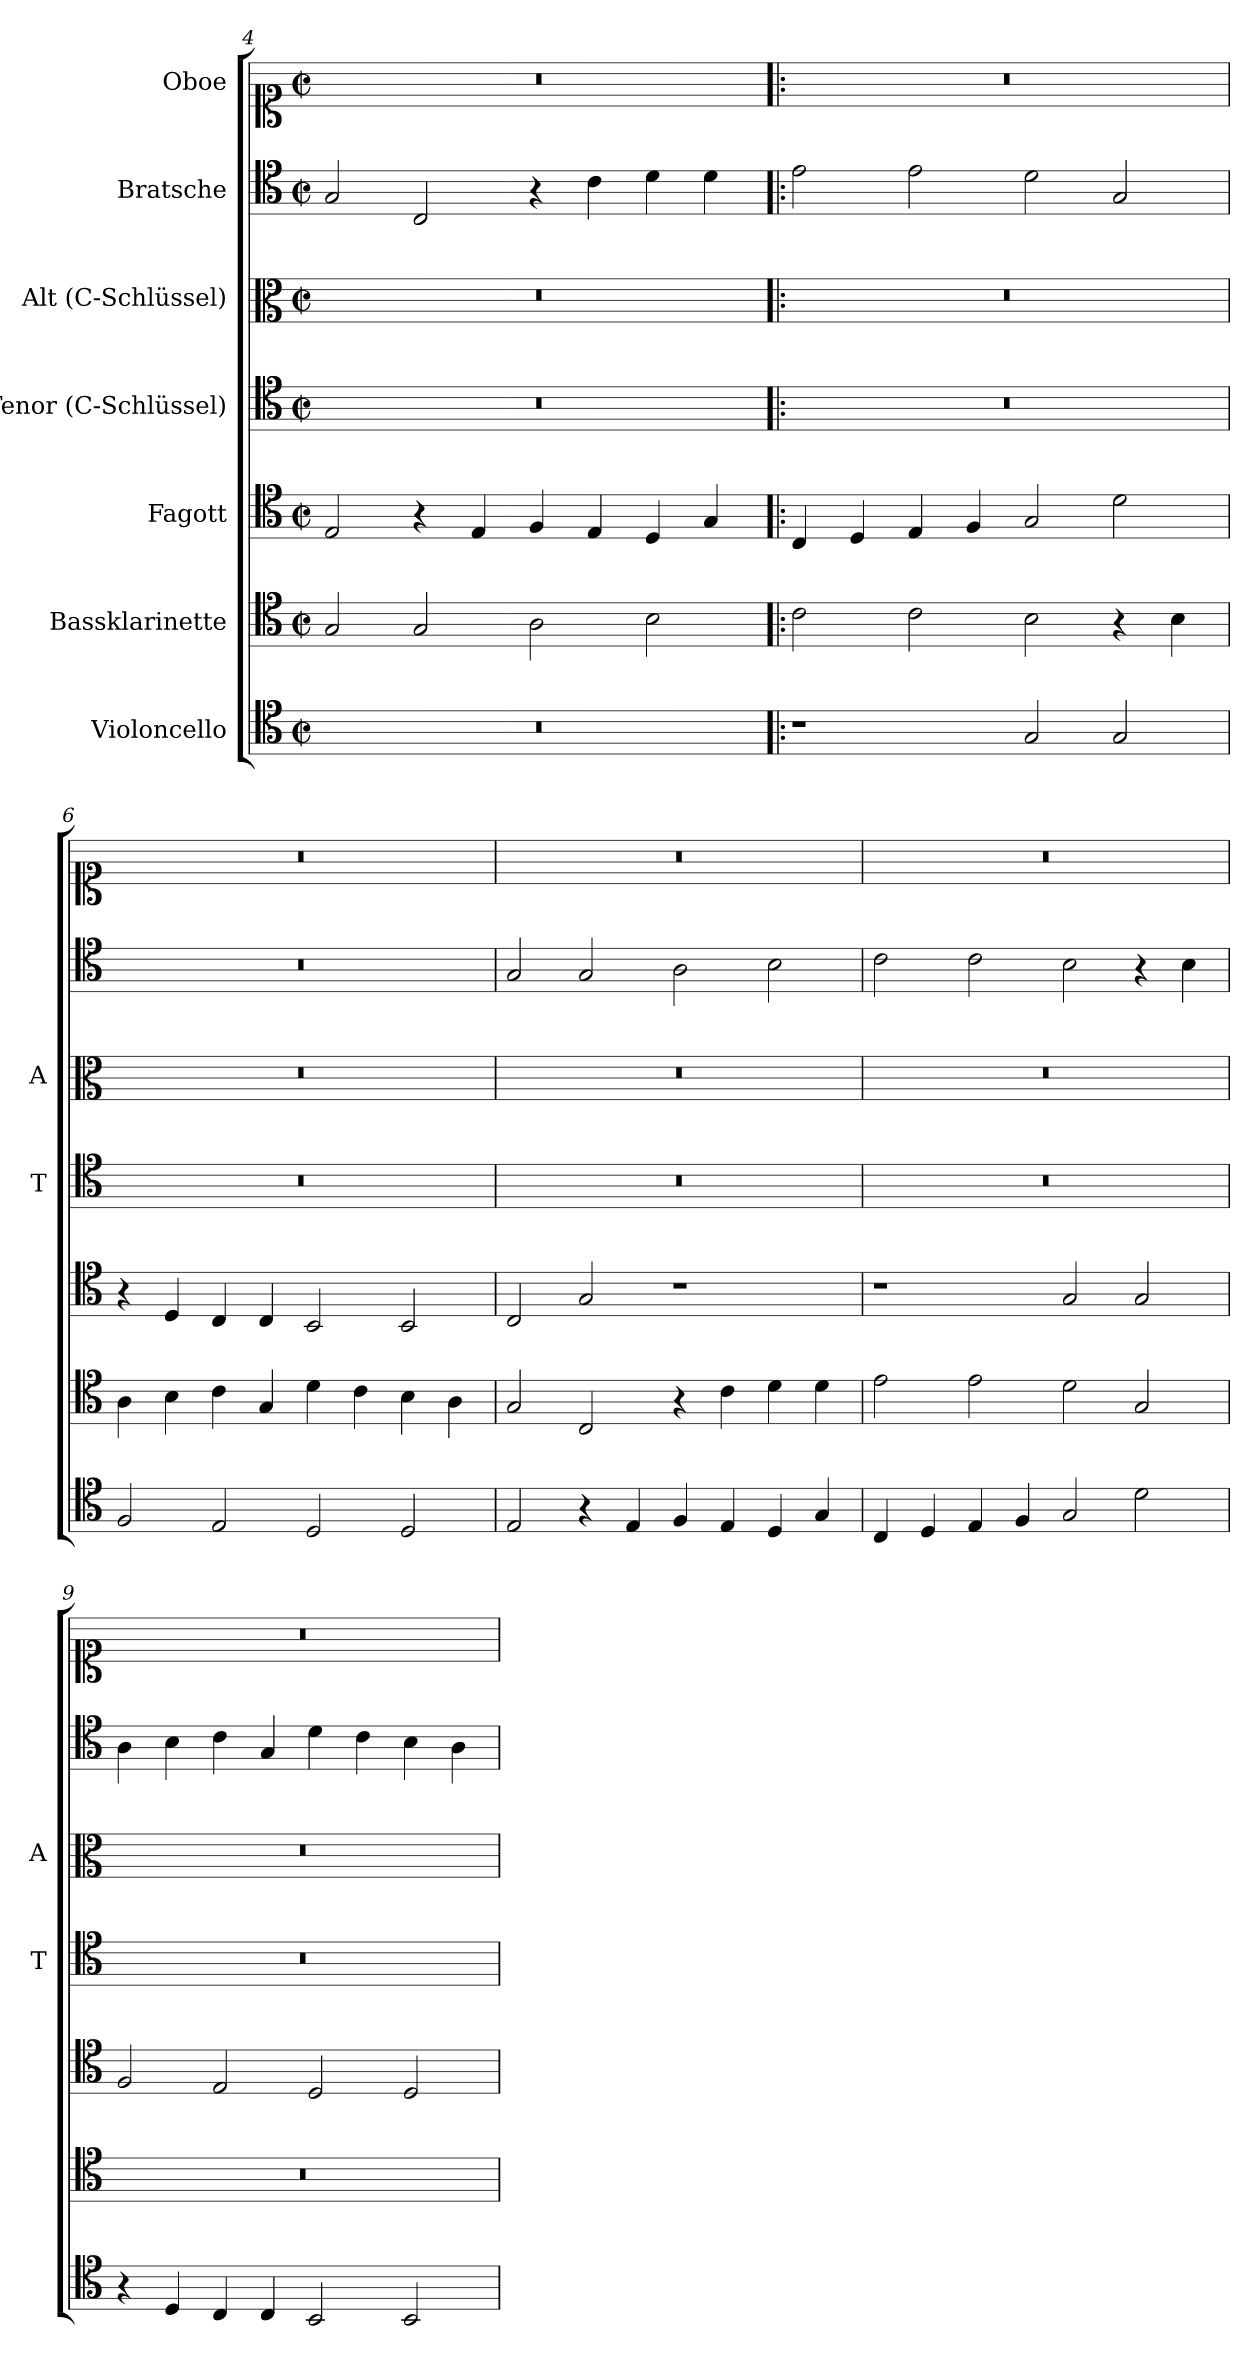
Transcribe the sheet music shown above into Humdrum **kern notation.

**kern	**kern	**kern	**kern	**kern	**kern	**kern
*part7	*part6	*part5	*part4	*part3	*part2	*part1
*staff7	*staff6	*staff5	*staff4	*staff3	*staff2	*staff1
*I"Violoncello	*I"Bassklarinette	*I"Fagott	*I"Tenor (C-Schlüssel)	*I"Alt (C-Schlüssel)	*I"Bratsche	*I"Oboe
*	*	*	*I'T	*I'A	*	*
*clefC4	*clefC4	*clefC4	*clefC4	*clefC3	*clefC4	*clefC1
*k[]	*k[]	*k[]	*k[]	*k[]	*k[]	*k[]
*M4/2	*M4/2	*M4/2	*M4/2	*M4/2	*M4/2	*M4/2
*met(c|)	*met(c|)	*met(c|)	*met(c|)	*met(c|)	*met(c|)	*met(c|)
=4	=4	=4	=4	=4	=4	=4
0r	2G/	2E/	0r	0r	2G/	0r
.	2G/	4r	.	.	2C/	.
.	.	4E/	.	.	.	.
.	2A\	4F/	.	.	4r	.
.	.	4E/	.	.	4c\	.
.	2B\	4D/	.	.	4d\	.
.	.	4G/	.	.	4d\	.
=5!|:	=5!|:	=5!|:	=5!|:	=5!|:	=5!|:	=5!|:
1r	2c\	4C/	0r	0r	2e\	0r
.	.	4D/	.	.	.	.
.	2c\	4E/	.	.	2e\	.
.	.	4F/	.	.	.	.
2G/	2B\	2G/	.	.	2d\	.
2G/	4r	2d\	.	.	2G/	.
.	4B\	.	.	.	.	.
=6	=6	=6	=6	=6	=6	=6
2F/	4A\	4r	0r	0r	0r	0r
.	4B\	4D/	.	.	.	.
2E/	4c\	4C/	.	.	.	.
.	4G/	4C/	.	.	.	.
2D/	4d\	2BB/	.	.	.	.
.	4c\	.	.	.	.	.
2D/	4B\	2BB/	.	.	.	.
.	4A\	.	.	.	.	.
!!LO:LB:g=z
=7	=7	=7	=7	=7	=7	=7
2E/	2G/	2C/	0r	0r	2G/	0r
4r	2C/	2G/	.	.	2G/	.
4E/	.	.	.	.	.	.
4F/	4r	1r	.	.	2A\	.
4E/	4c\	.	.	.	.	.
4D/	4d\	.	.	.	2B\	.
4G/	4d\	.	.	.	.	.
=8	=8	=8	=8	=8	=8	=8
4C/	2e\	1r	0r	0r	2c\	0r
4D/	.	.	.	.	.	.
4E/	2e\	.	.	.	2c\	.
4F/	.	.	.	.	.	.
2G/	2d\	2G/	.	.	2B\	.
2d\	2G/	2G/	.	.	4r	.
.	.	.	.	.	4B\	.
=9	=9	=9	=9	=9	=9	=9
4r	0r	2F/	0r	0r	4A\	0r
4D/	.	.	.	.	4B\	.
4C/	.	2E/	.	.	4c\	.
4C/	.	.	.	.	4G/	.
2BB/	.	2D/	.	.	4d\	.
.	.	.	.	.	4c\	.
2BB/	.	2D/	.	.	4B\	.
.	.	.	.	.	4A\	.
=	=	=	=	=	=	=
*-	*-	*-	*-	*-	*-	*-
